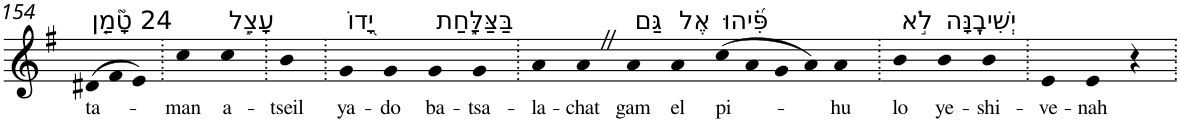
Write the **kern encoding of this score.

**kern	**text
*part1	*part1
*staff1	*staff1
*I"Piano	*
*I'Pno	*
!!LO:PB:g=z
*clefG2	*
*k[f#]	*
*G:	*
*Xtuplet	*
=154	=154
!LO:TX:a:t=24 טָ֘מַ֤ן	!
!	!LO:LY:b
(>12d#X	ta-
12f#	.
12e)	.
=155.	=155.
!	!LO:LY:b
4cc	-man
!LO:TX:a:t=עָצֵ֣ל	!
!	!LO:LY:b
4cc	a-
=156.	=156.
!	!LO:LY:b
4b	-tseil
=157.	=157.
!LO:TX:a:t=יָ֭דוֹ	!
!	!LO:LY:b
4g	ya-
!	!LO:LY:b
4g	-do
!LO:TX:a:t=בַּצַּלָּ֑חַת	!
!	!LO:LY:b
4g	ba-
!	!LO:LY:b
4g	-tsa-
=158.	=158.
!	!LO:LY:b
4a	-la-
!	!LO:LY:b
4aZ	-chat
!LO:TX:a:t=גַּם	!
!	!LO:LY:b
4a	gam
!LO:TX:a:t=אֶל	!
!	!LO:LY:b
4a	el
!LO:TX:a:t=פִּ֝֗יהוּ	!
!	!LO:LY:b
(>8cc	pi-
8a	.
8g	.
8a)	.
!	!LO:LY:b
4a	-hu
=159.	=159.
!LO:TX:a:t=לֹ֣א	!
!	!LO:LY:b
4b	lo
!LO:TX:a:t=יְשִׁיבֶֽנָּה	!
!	!LO:LY:b
4b	ye-
!	!LO:LY:b
4b	-shi-
=160.	=160.
!	!LO:LY:b
4e	-ve-
!	!LO:LY:b
4e	-nah
4r	.
=.	=.
*-	*-
